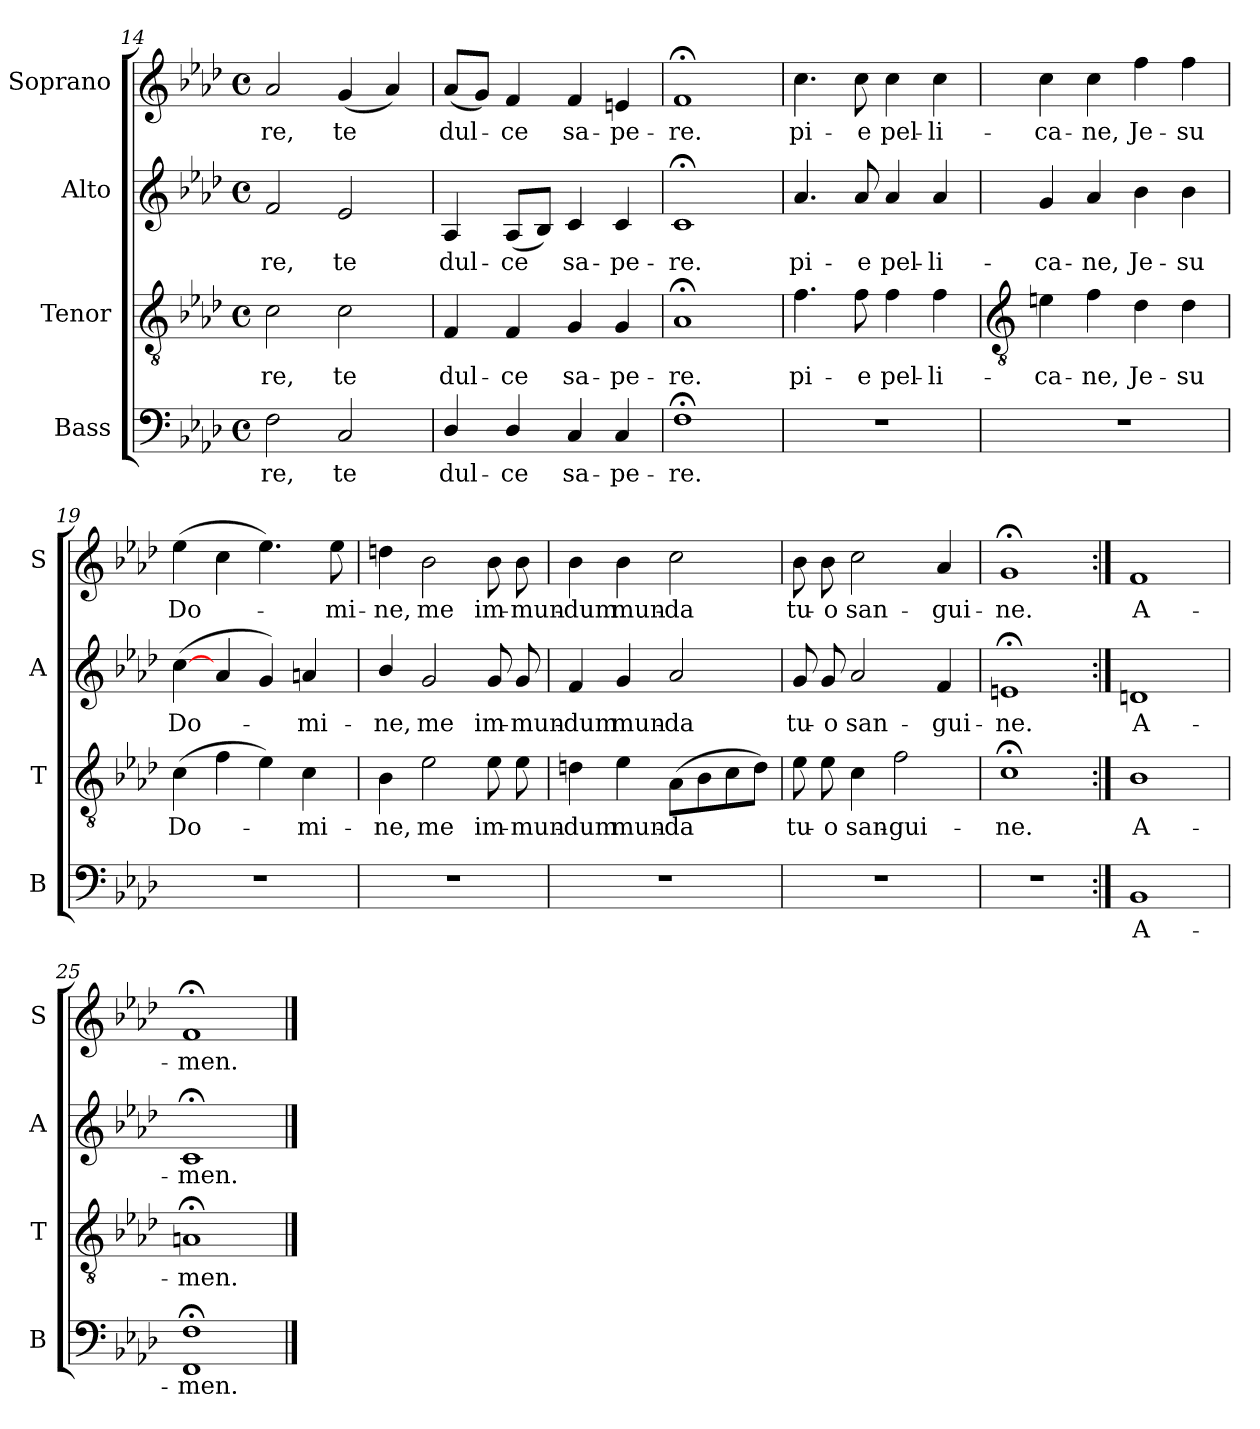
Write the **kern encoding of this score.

**kern	**text	**kern	**text	**kern	**text	**kern	**text
*part4	*part4	*part3	*part3	*part2	*part2	*part1	*part1
*staff4	*staff4	*staff3	*staff3	*staff2	*staff2	*staff1	*staff1
*I"Bass	*	*I"Tenor	*	*I"Alto	*	*I"Soprano	*
*I'B	*	*I'T	*	*I'A	*	*I'S	*
*clefF4	*	*clefGv2	*	*clefG2	*	*clefG2	*
*k[b-e-a-d-]	*	*k[b-e-a-d-]	*	*k[b-e-a-d-]	*	*k[b-e-a-d-]	*
*A-:	*	*A-:	*	*A-:	*	*A-:	*
*M4/4	*	*M4/4	*	*M4/4	*	*M4/4	*
*met(c)	*	*met(c)	*	*met(c)	*	*met(c)	*
=14	=14	=14	=14	=14	=14	=14	=14
!	!LO:LY:b	!	!LO:LY:b	!	!LO:LY:b	!	!LO:LY:b
2F	-re,	2c	-re,	2f	-re,	2a-	-re,
!	!LO:LY:b	!	!LO:LY:b	!	!LO:LY:b	!	!LO:LY:b
2C	te	2c	te	2e-	te	(<4g	te
.	.	.	.	.	.	4a-)	.
=15	=15	=15	=15	=15	=15	=15	=15
!	!LO:LY:b	!	!LO:LY:b	!	!LO:LY:b	!	!LO:LY:b
4D-/	dul-	4F	dul-	4A-	dul-	(<8a-L	dul-
.	.	.	.	.	.	8gJ)	.
!	!LO:LY:b	!	!LO:LY:b	!	!LO:LY:b	!	!LO:LY:b
4D-/	-ce	4F	-ce	(<8A-L	-ce	4f	ce
.	.	.	.	8B-J)	.	.	.
!	!LO:LY:b	!	!LO:LY:b	!	!LO:LY:b	!	!LO:LY:b
4C	sa-	4G	sa-	4c	sa-	4f	sa-
!	!LO:LY:b	!	!LO:LY:b	!	!LO:LY:b	!	!LO:LY:b
4C	-pe-	4G	-pe-	4c	-pe-	4en	-pe-
=16	=16	=16	=16	=16	=16	=16	=16
!	!LO:LY:b	!	!LO:LY:b	!	!LO:LY:b	!	!LO:LY:b
1F;<	-re.	1A-;<	-re.	1c;<	-re.	1f;<	-re.
=17	=17	=17	=17	=17	=17	=17	=17
!	!	!	!LO:LY:b	!	!LO:LY:b	!	!LO:LY:b
1r	.	4.f	pi-	4.a-	pi-	4.cc	pi-
!	!	!	!LO:LY:b	!	!LO:LY:b	!	!LO:LY:b
.	.	8f	-e	8a-	-e	8cc	-e
!	!	!	!LO:LY:b	!	!LO:LY:b	!	!LO:LY:b
.	.	4f	pel-	4a-	pel-	4cc	pel-
!	!	!	!LO:LY:b	!	!LO:LY:b	!	!LO:LY:b
.	.	4f	-li-	4a-	-li-	4cc	-li-
!!LO:LB:g=z
=18	=18	=18	=18	=18	=18	=18	=18
*	*	*clefGv2	*	*	*	*	*
!	!	!	!LO:LY:b	!	!LO:LY:b	!	!LO:LY:b
1r	.	4en	-ca-	4g	-ca-	4cc	-ca-
!	!	!	!LO:LY:b	!	!LO:LY:b	!	!LO:LY:b
.	.	4f	-ne,	4a-	-ne,	4cc	-ne,
!	!	!	!LO:LY:b	!	!LO:LY:b	!	!LO:LY:b
.	.	4d-	Je-	4b-	Je-	4ff	Je-
!	!	!	!LO:LY:b	!	!LO:LY:b	!	!LO:LY:b
.	.	4d-	-su	4b-	-su	4ff	-su
=19	=19	=19	=19	=19	=19	=19	=19
!	!	!	!LO:LY:b	!	!LO:LY:b	!	!LO:LY:b
1r	.	(>4c	Do-	(<[4cc	Do-	(>4ee-	Do-
.	.	4f	.	4a-	.	4cc	.
.	.	4e-)	.	4g)	.	4.ee-)	.
!	!	!	!LO:LY:b	!	!LO:LY:b	!	!
.	.	4c	mi-	4an	mi-	.	.
!	!	!	!	!	!	!	!LO:LY:b
.	.	.	.	.	.	8ee-	mi-
=20	=20	=20	=20	=20	=20	=20	=20
!	!	!	!LO:LY:b	!	!LO:LY:b	!	!LO:LY:b
1r	.	4B-	-ne,	4b-/	-ne,	4ddn	-ne,
!	!	!	!LO:LY:b	!	!LO:LY:b	!	!LO:LY:b
.	.	2e-	me	2g	me	2b-	me
!	!	!	!LO:LY:b	!	!LO:LY:b	!	!LO:LY:b
.	.	8e-	im-	8g	im-	8b-	im-
!	!	!	!LO:LY:b	!	!LO:LY:b	!	!LO:LY:b
.	.	8e-	-mun-	8g	-mun-	8b-	-mun-
=21	=21	=21	=21	=21	=21	=21	=21
!	!	!	!LO:LY:b	!	!LO:LY:b	!	!LO:LY:b
1r	.	4dn	-dum	4f	-dum	4b-	-dum
!	!	!	!LO:LY:b	!	!LO:LY:b	!	!LO:LY:b
.	.	4e-	mun-	4g	mun-	4b-	mun-
!	!	!	!LO:LY:b	!	!LO:LY:b	!	!LO:LY:b
.	.	(>8A-L	-da	2a-	-da	2cc	-da
.	.	8B-	.	.	.	.	.
.	.	8c	.	.	.	.	.
.	.	8dJ)	.	.	.	.	.
=22	=22	=22	=22	=22	=22	=22	=22
!	!	!	!LO:LY:b	!	!LO:LY:b	!	!LO:LY:b
1r	.	8e-	tu-	8g	tu-	8b-	tu-
!	!	!	!LO:LY:b	!	!LO:LY:b	!	!LO:LY:b
.	.	8e-L	-o	8g	-o	8b-	-o
!	!	!	!LO:LY:b	!	!LO:LY:b	!	!LO:LY:b
.	.	4c	san-	2a-	san-	2cc	san-
!	!	!	!LO:LY:b	!	!	!	!
.	.	2f	-gui-	.	.	.	.
!	!	!	!	!	!LO:LY:b	!	!LO:LY:b
.	.	.	.	4f	-gui-	4a-	-gui-
=23	=23	=23	=23	=23	=23	=23	=23
!	!	!	!LO:LY:b	!	!LO:LY:b	!	!LO:LY:b
1r	.	1c;<	-ne.	1en;<	-ne.	1g;<	-ne.
=24:|!	=24:|!	=24:|!	=24:|!	=24:|!	=24:|!	=24:|!	=24:|!
!	!LO:LY:b	!	!LO:LY:b	!	!LO:LY:b	!	!LO:LY:b
1BB-	A-	1B-	A-	1dn	A-	1f	A-
=25	=25	=25	=25	=25	=25	=25	=25
!	!LO:LY:b	!	!LO:LY:b	!	!LO:LY:b	!	!LO:LY:b
1FF;< 1F;<	-men.	1An;<	-men.	1c;<	-men.	1f;<	-men.
==	==	==	==	==	==	==	==
*-	*-	*-	*-	*-	*-	*-	*-
